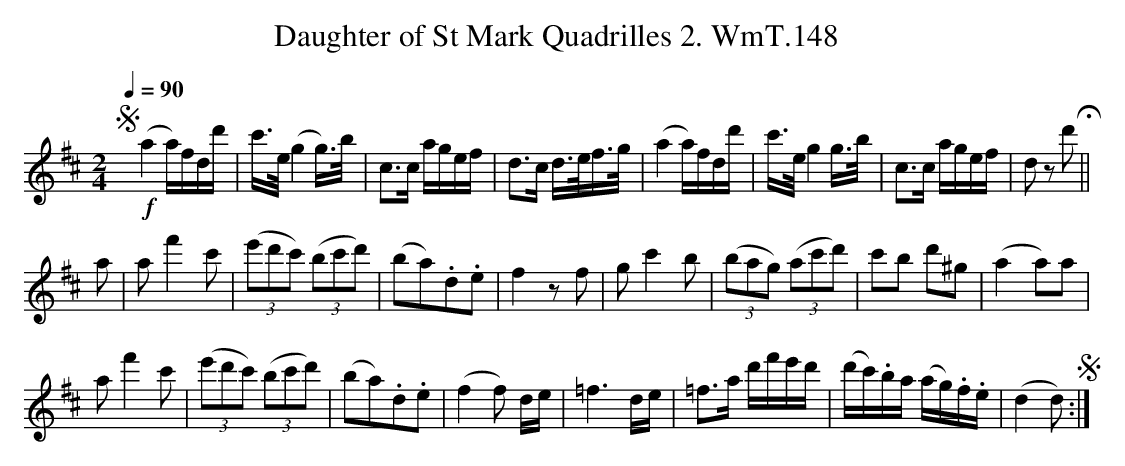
X:1
T:Daughter of St Mark Quadrilles 2. WmT.148
M:2/4
L:1/8
Q:1/4=90
K:D
!segno!x!f!(a2a/)f/d/d'/|c'/>e/ (g2g/)>b/|\\c>c a/g/e/f/|d>c d/>e/f/>g/|(a2a/)f/d/d'/|c'/>e/ g2g/>b/|\\c>c a/g/e/f/|d z d'!fermata!||
a|af'2 c'|((3e'd'c') ((3bc'd')|(ba).d.e|f2 z f|gc'2b|((3bag) ((3ac'd')|c'b d'^g|(a2a)a|
af'2 c'|((3e'd'c') ((3bc'd')|(ba).d.e|(f2 f) d/e/|=f3 d/e/|=f>a d'/f'/e'/d'/|(d'/c'/).b/a/ (a/g/).f/.e/|(d2 d)!segno!:|
